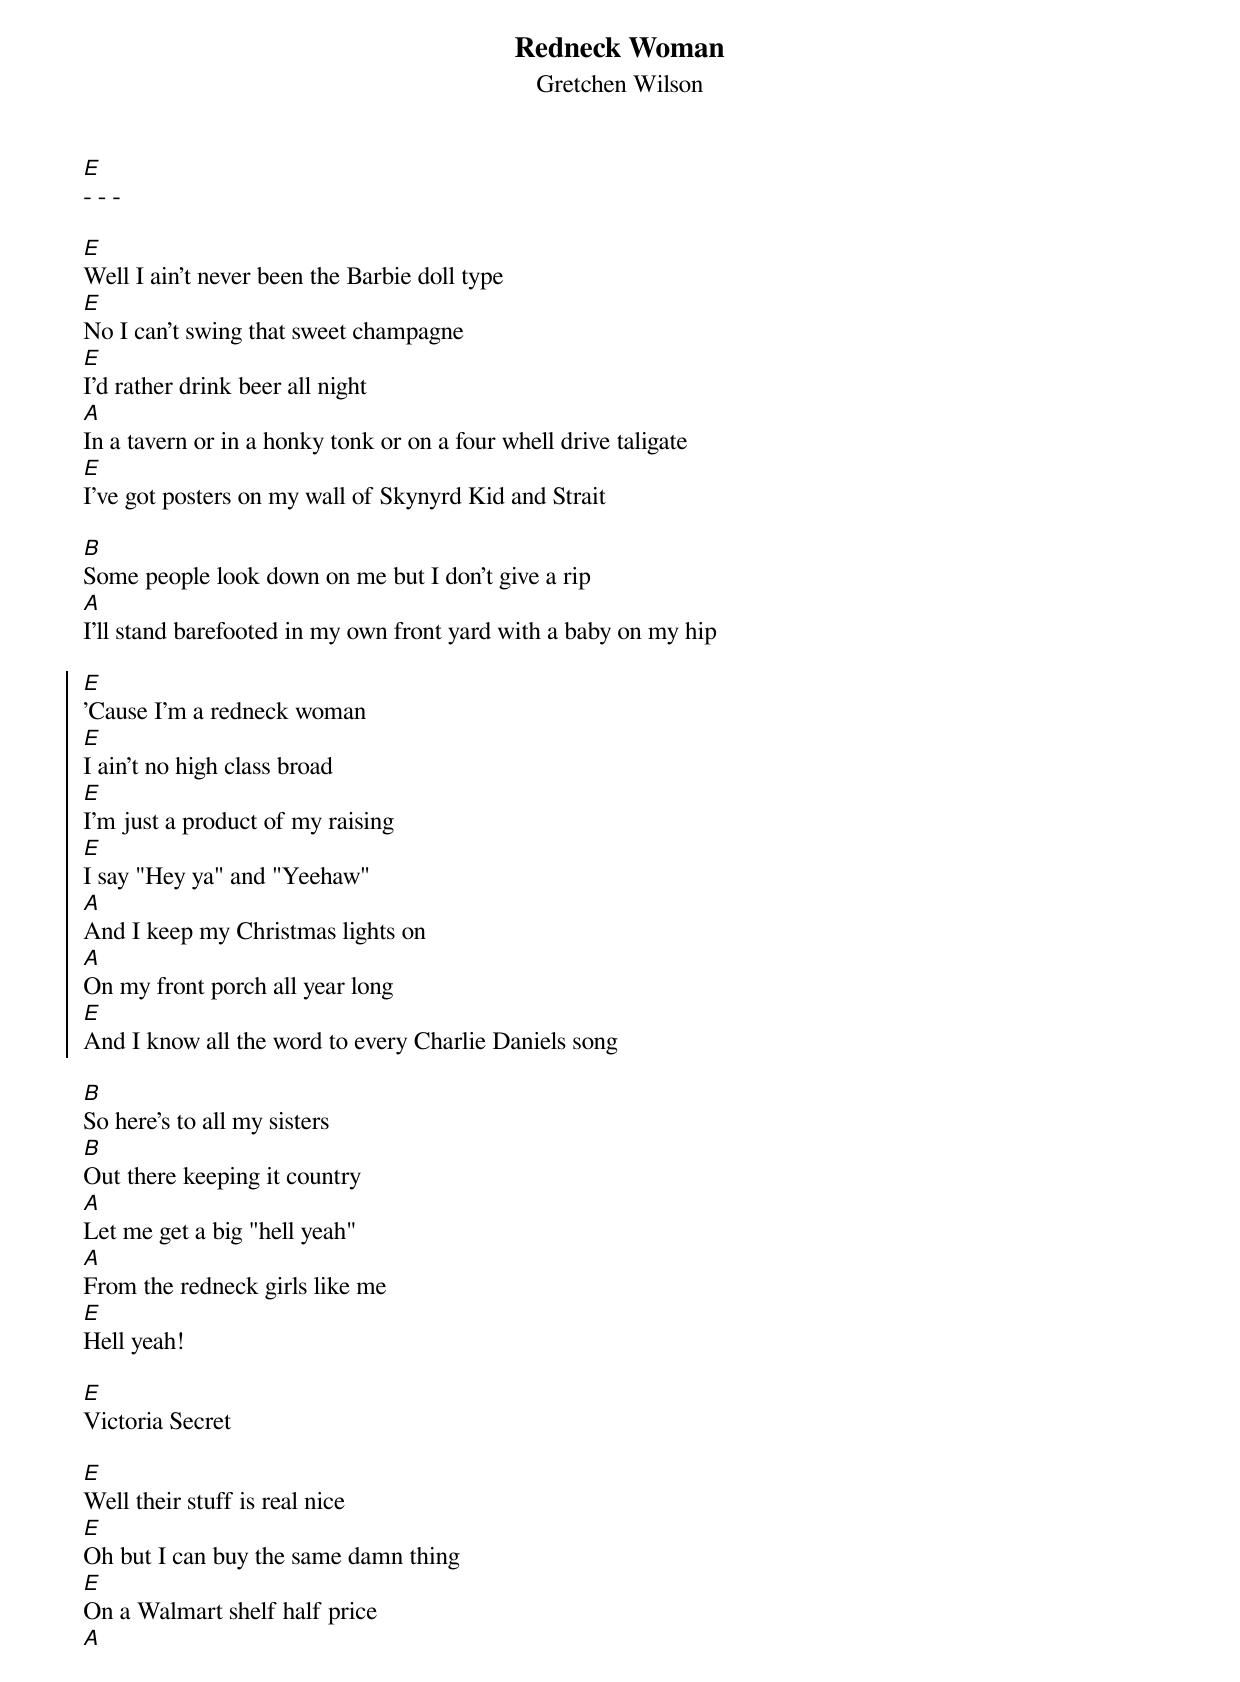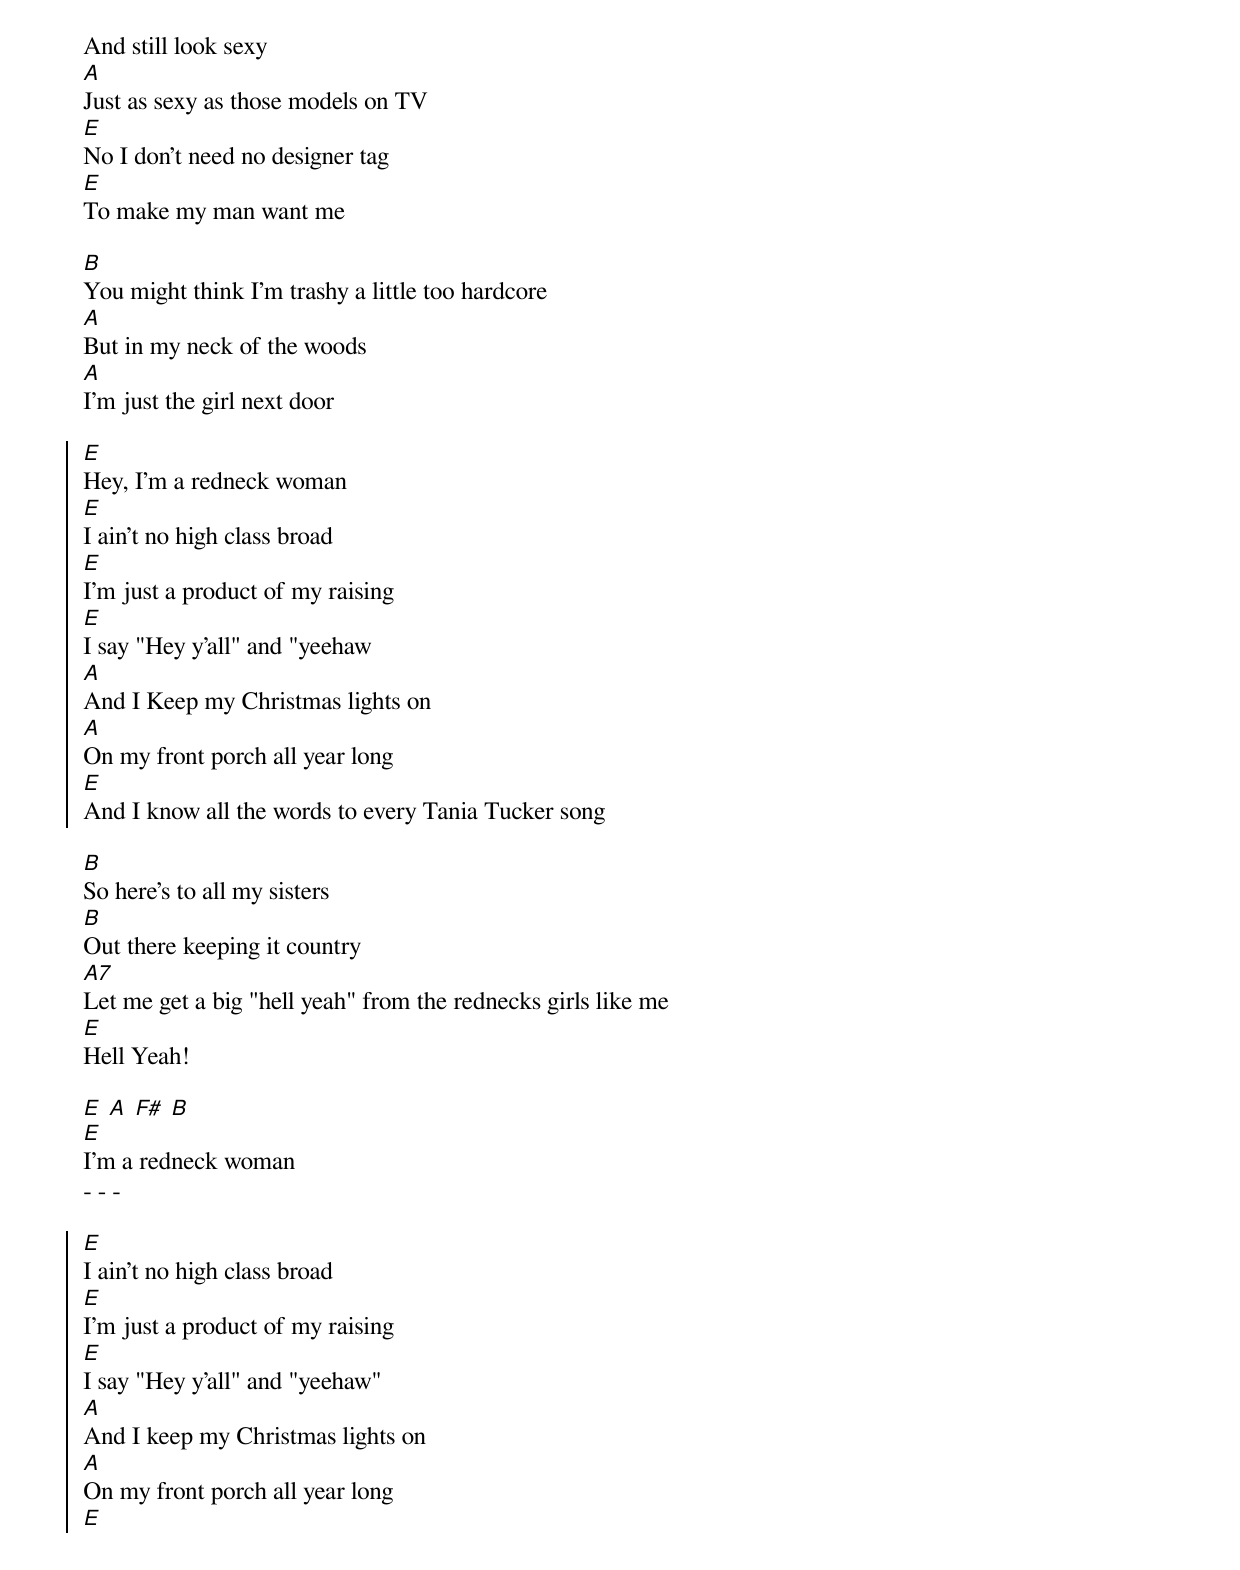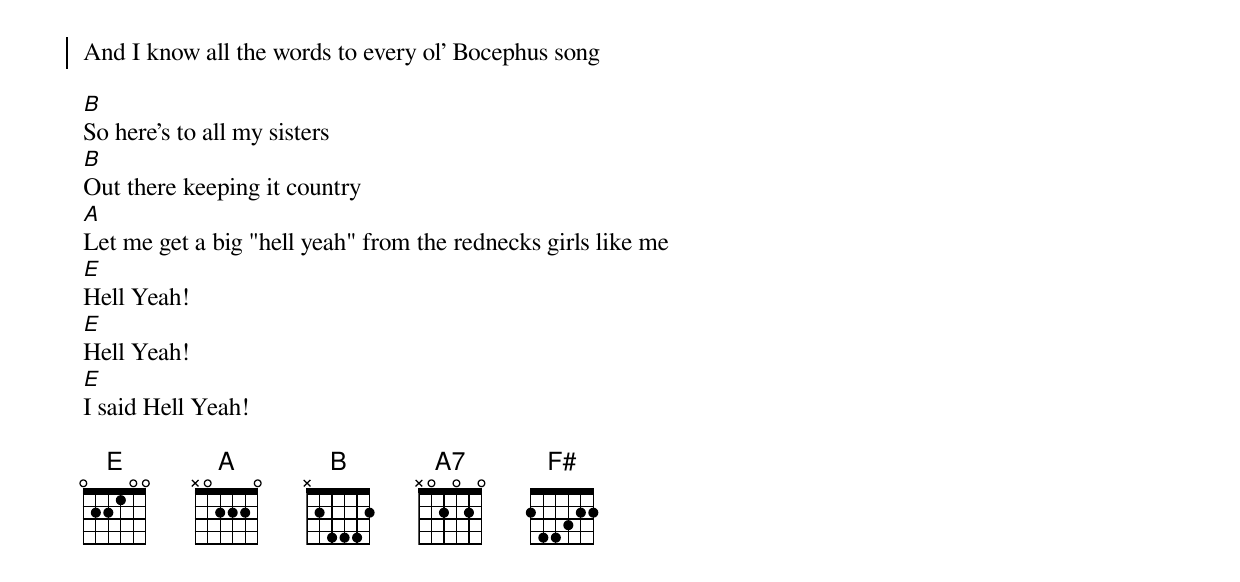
{t: Redneck Woman}
{st: Gretchen Wilson}
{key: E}
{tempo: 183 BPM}
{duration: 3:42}

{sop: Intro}
[E]
- - -
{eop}

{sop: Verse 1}
[E]
Well I ain't never been the Barbie doll type
[E]
No I can't swing that sweet champagne
[E]
I'd rather drink beer all night
[A]
In a tavern or in a honky tonk or on a four whell drive taligate
[E]
I've got posters on my wall of Skynyrd Kid and Strait
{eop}

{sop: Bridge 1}
[B]
Some people look down on me but I don't give a rip
[A]
I'll stand barefooted in my own front yard with a baby on my hip
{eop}

{soc}
[E]
'Cause I'm a redneck woman
[E]
I ain't no high class broad
[E]
I'm just a product of my raising
[E]
I say "Hey ya" and "Yeehaw"
[A]
And I keep my Christmas lights on
[A]
On my front porch all year long
[E]
And I know all the word to every Charlie Daniels song
{eoc}

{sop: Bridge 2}
[B]
So here's to all my sisters
[B]
Out there keeping it country
[A]
Let me get a big "hell yeah"
[A]
From the redneck girls like me
[E]
Hell yeah!
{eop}

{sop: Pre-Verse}
[E]
Victoria Secret
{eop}

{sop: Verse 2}
[E]
Well their stuff is real nice
[E]
Oh but I can buy the same damn thing
[E]
On a Walmart shelf half price
[A]
And still look sexy
[A]
Just as sexy as those models on TV
[E]
No I don't need no designer tag
[E]
To make my man want me
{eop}

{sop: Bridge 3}
[B]
You might think I'm trashy a little too hardcore
[A]
But in my neck of the woods
[A]
I'm just the girl next door
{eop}

{soc}
[E]
Hey, I'm a redneck woman
[E]
I ain't no high class broad
[E]
I'm just a product of my raising
[E]
I say "Hey y'all" and "yeehaw
[A]
And I Keep my Christmas lights on
[A]
On my front porch all year long
[E]
And I know all the words to every Tania Tucker song
{eoc}

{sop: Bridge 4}
[B]
So here's to all my sisters
[B]
Out there keeping it country
[A7]
Let me get a big "hell yeah" from the rednecks girls like me
[E]
Hell Yeah!
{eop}

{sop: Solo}
[E] [A] [F#] [B]
[E]
I'm a redneck woman
- - -
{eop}

{soc}
[E]
I ain't no high class broad
[E]
I'm just a product of my raising
[E]
I say "Hey y'all" and "yeehaw"
[A]
And I keep my Christmas lights on
[A]
On my front porch all year long
[E]
And I know all the words to every ol' Bocephus song
{eoc}

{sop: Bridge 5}
[B]
So here's to all my sisters
[B]
Out there keeping it country
[A]
Let me get a big "hell yeah" from the rednecks girls like me
[E]
Hell Yeah!
[E]
Hell Yeah!
[E]
I said Hell Yeah!
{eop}

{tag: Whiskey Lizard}
